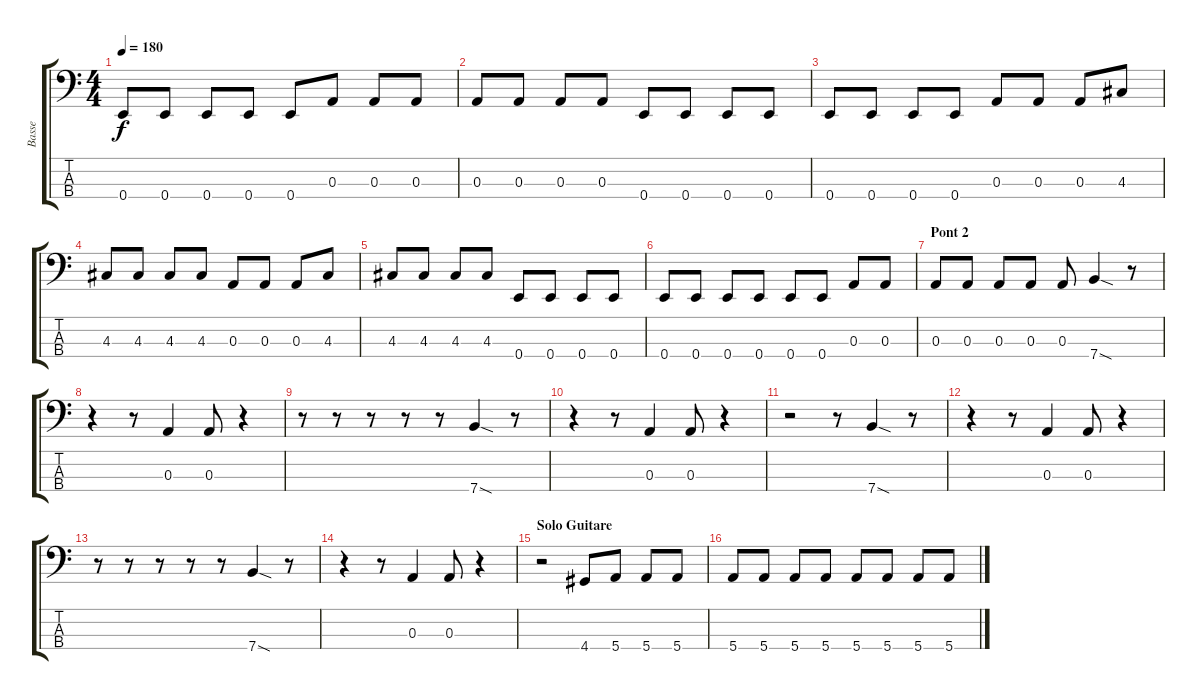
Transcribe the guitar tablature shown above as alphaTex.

\track ("Basse" "Basse") {instrument electricbassfinger}
\staff {score tabs}
\tuning (G2 D2 A1 E1) {hide}
\ts (4 4)
\tempo 180
\clef f4
\ks c
0.4.8{dy f} 0.4.8 0.4.8 0.4.8 0.4.8 0.3.8 0.3.8 0.3.8 |
0.3.8 0.3.8 0.3.8 0.3.8 0.4.8 0.4.8 0.4.8 0.4.8 |
0.4.8 0.4.8 0.4.8 0.4.8 0.3.8 0.3.8 0.3.8 4.3.8 |
4.3.8 4.3.8 4.3.8 4.3.8 0.3.8 0.3.8 0.3.8 4.3.8 |
4.3.8 4.3.8 4.3.8 4.3.8 0.4.8 0.4.8 0.4.8 0.4.8 |
0.4.8 0.4.8 0.4.8 0.4.8 0.4.8 0.4.8 0.3.8 0.3.8 |
\section ("" "Pont 2")
0.3.8 0.3.8 0.3.8 0.3.8 0.3.8 7.4{sod}.4 r.8 |
r.4 r.8 0.3.4 0.3.8 r.4 |
r.8 r.8 r.8 r.8 r.8 7.4{sod}.4 r.8 |
r.4 r.8 0.3.4 0.3.8 r.4 |
r.2 r.8 7.4{sod}.4 r.8 |
r.4 r.8 0.3.4 0.3.8 r.4 |
r.8 r.8 r.8 r.8 r.8 7.4{sod}.4 r.8 |
r.4 r.8 0.3.4 0.3.8 r.4 |
\section ("" "Solo Guitare")
r.2 4.4.8 5.4.8 5.4.8 5.4.8 |
5.4.8 5.4.8 5.4.8 5.4.8 5.4.8 5.4.8 5.4.8 5.4.8
